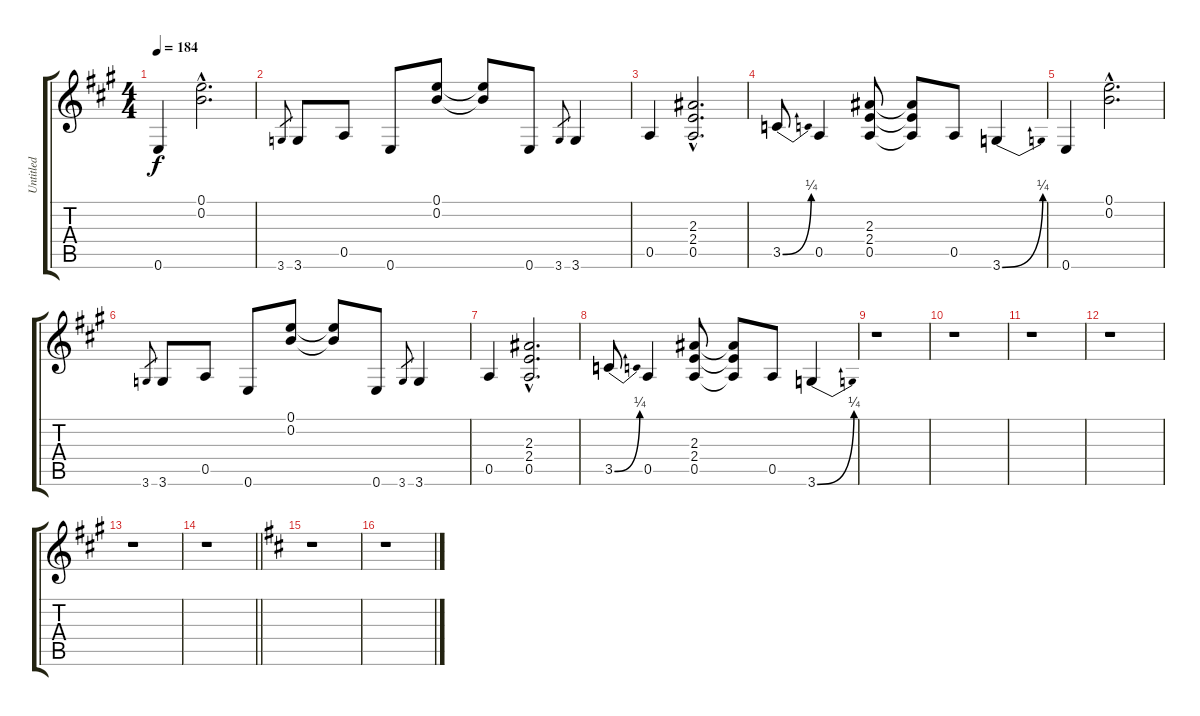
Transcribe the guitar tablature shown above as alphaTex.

\track ("Untitled" "Untitled") {instrument distortionguitar}
\staff {score tabs}
\tuning (E4 B3 Ab3 D3 A2 E2) {hide}
\ts (4 4)
\tempo 184
\clef g2
\ks a
0.6.4{dy f} (0.1{hac} 0.2{hac}).2{d} |
3.6.8{gr} 3.6.8 0.5.8 0.6.8 (0.1 0.2).8 (0.1{t} 0.2{t}).8 0.6.8 3.6.8{gr} 3.6.4 |
0.5.4 (2.3{hac} 2.4{hac} 0.5{hac}).2{d} |
3.5{be (bend 0 0 60 1)}.8 0.5.4 (2.3 2.4 0.5).8 (2.3{t} 2.4{t} 0.5{t}).8 0.5.8 3.6{be (bend 0 0 60 1)}.4 |
0.6.4 (0.1{hac} 0.2{hac}).2{d} |
3.6.8{gr} 3.6.8 0.5.8 0.6.8 (0.1 0.2).8 (0.1{t} 0.2{t}).8 0.6.8 3.6.8{gr} 3.6.4 |
0.5.4 (2.3{hac} 2.4{hac} 0.5{hac}).2{d} |
3.5{be (bend 0 0 60 1)}.8 0.5.4 (2.3 2.4 0.5).8 (2.3{t} 2.4{t} 0.5{t}).8 0.5.8 3.6{be (bend 0 0 60 1)}.4 |
r.1 |
r.1 |
r.1 |
r.1 |
r.1 |
\barLineRight lightlight
r.1 |
\ks d
r.1 |
r.1
